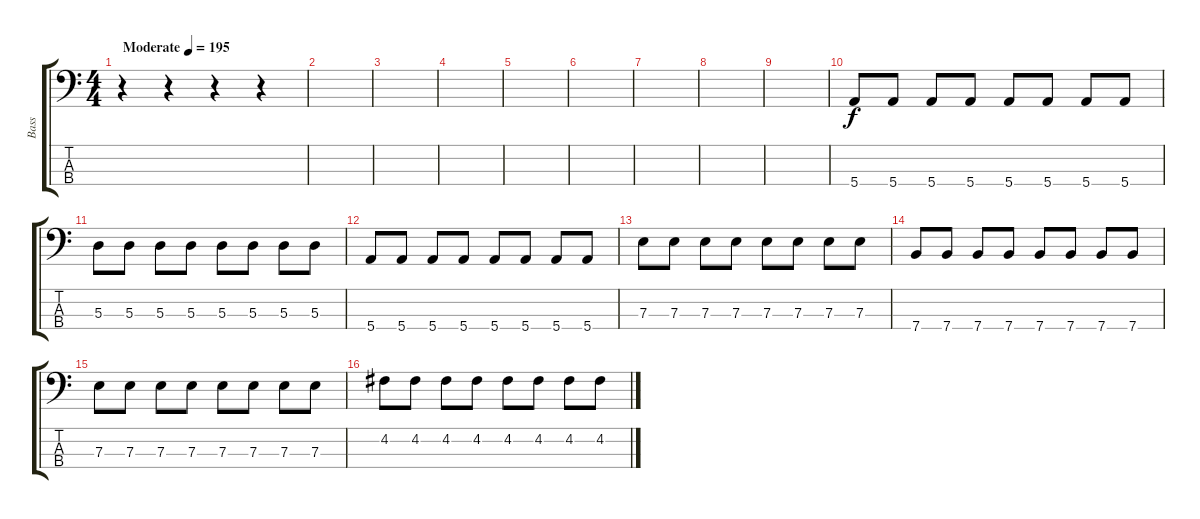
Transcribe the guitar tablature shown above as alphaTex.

\track ("Bass" "Bass") {instrument electricbassfinger}
\staff {score tabs}
\tuning (G2 D2 A1 E1) {hide}
\ts (4 4)
\tempo (195 "Moderate")
\clef f4
\ks c
r.4{dy f instrument electricbassfinger} r.4 r.4 r.4 |
|
|
|
|
|
|
|
|
5.4.8 5.4.8 5.4.8 5.4.8 5.4.8 5.4.8 5.4.8 5.4.8 |
5.3.8 5.3.8 5.3.8 5.3.8 5.3.8 5.3.8 5.3.8 5.3.8 |
5.4.8 5.4.8 5.4.8 5.4.8 5.4.8 5.4.8 5.4.8 5.4.8 |
7.3.8 7.3.8 7.3.8 7.3.8 7.3.8 7.3.8 7.3.8 7.3.8 |
7.4.8 7.4.8 7.4.8 7.4.8 7.4.8 7.4.8 7.4.8 7.4.8 |
7.3.8 7.3.8 7.3.8 7.3.8 7.3.8 7.3.8 7.3.8 7.3.8 |
4.2.8 4.2.8 4.2.8 4.2.8 4.2.8 4.2.8 4.2.8 4.2.8
